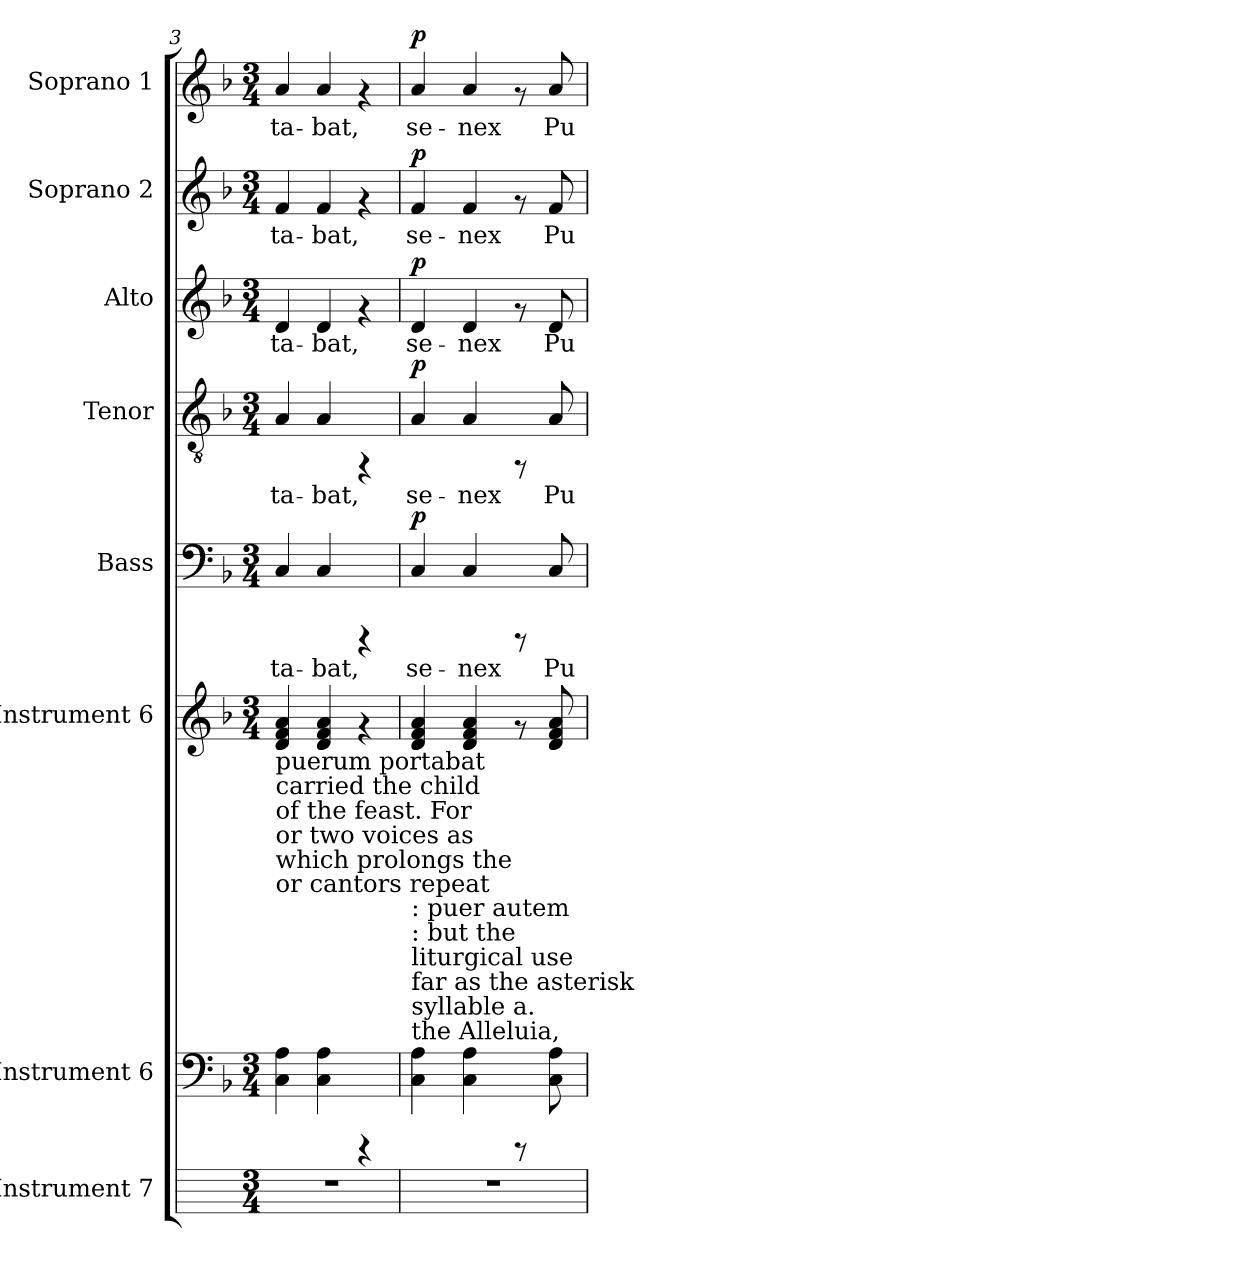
**kern	**kern	**kern	**kern	**text	**dynam	**kern	**text	**dynam	**kern	**text	**dynam	**kern	**text	**dynam	**kern	**text	**dynam
*part8	*part7	*part6	*part5	*part5	*part5	*part4	*part4	*part4	*part3	*part3	*part3	*part2	*part2	*part2	*part1	*part1	*part1
*staff8	*staff7	*staff6	*staff5	*staff5	*staff5	*staff4	*staff4	*staff4	*staff3	*staff3	*staff3	*staff2	*staff2	*staff2	*staff1	*staff1	*staff1
*I"Instrument 7	*I"Instrument 6	*I"Instrument 6	*I"Bass	*	*	*I"Tenor	*	*	*I"Alto	*	*	*I"Soprano 2	*	*	*I"Soprano 1	*	*
*	*	*	*I'B	*	*	*I'T	*	*	*I'A	*	*	*I'S2	*	*	*I'S1	*	*
*	*clefF4	*clefG2	*clefF4	*	*	*clefGv2	*	*	*clefG2	*	*	*clefG2	*	*	*clefG2	*	*
*k[]	*k[b-]	*k[b-]	*k[b-]	*	*	*k[b-]	*	*	*k[b-]	*	*	*k[b-]	*	*	*k[b-]	*	*
*C:	*F:	*F:	*F:	*	*	*F:	*	*	*F:	*	*	*F:	*	*	*F:	*	*
*M3/4	*M3/4	*M3/4	*M3/4	*	*	*M3/4	*	*	*M3/4	*	*	*M3/4	*	*	*M3/4	*	*
=3	=3	=3	=3	=3	=3	=3	=3	=3	=3	=3	=3	=3	=3	=3	=3	=3	=3
!	!	!LO:TX:b:t=puerum portabat	!	!	!	!	!	!	!	!	!	!	!	!	!	!	!
!	!	!LO:TX:b:t=carried the child	!	!	!	!	!	!	!	!	!	!	!	!	!	!	!
!	!	!LO:TX:b:t=of the feast. For	!	!	!	!	!	!	!	!	!	!	!	!	!	!	!
!	!	!LO:TX:b:t=or two voices as	!	!	!	!	!	!	!	!	!	!	!	!	!	!	!
!	!	!LO:TX:b:t=which prolongs the	!	!	!	!	!	!	!	!	!	!	!	!	!	!	!
!	!	!LO:TX:b:t=or cantors repeat	!	!	!	!	!	!	!	!	!	!	!	!	!	!	!
!	!	!	!	!LO:LY:b	!	!	!LO:LY:b	!	!	!LO:LY:b	!	!	!LO:LY:b	!	!	!LO:LY:b	!
2.r	4A\ 4C\	4a/ 4f/ 4d/	4C/	-ta-	.	4A/	-ta-	.	4d/	-ta-	.	4f/	-ta-	.	4a/	-ta-	.
!	!	!	!	!LO:LY:b	!	!	!LO:LY:b	!	!	!LO:LY:b	!	!	!LO:LY:b	!	!	!LO:LY:b	!
.	4A\ 4C\	4a/ 4f/ 4d/	4C/	-bat,	.	4A/	-bat,	.	4d/	-bat,	.	4f/	-bat,	.	4a/	-bat,	.
.	4rCCC	4rf	4rCCC	.	.	4rFF	.	.	4rf	.	.	4rf	.	.	4rf	.	.
=4	=4	=4	=4	=4	=4	=4	=4	=4	=4	=4	=4	=4	=4	=4	=4	=4	=4
!	!	!LO:TX:b:t=&colon; puer autem	!	!	!	!	!	!	!	!	!	!	!	!	!	!	!
!	!	!LO:TX:b:t=&colon; but the	!	!	!	!	!	!	!	!	!	!	!	!	!	!	!
!	!	!LO:TX:b:t=liturgical use	!	!	!	!	!	!	!	!	!	!	!	!	!	!	!
!	!	!LO:TX:b:t=far as the asterisk	!	!	!	!	!	!	!	!	!	!	!	!	!	!	!
!	!	!LO:TX:b:t=syllable a.	!	!	!	!	!	!	!	!	!	!	!	!	!	!	!
!	!	!LO:TX:b:t=the Alleluia,	!	!	!	!	!	!	!	!	!	!	!	!	!	!	!
!	!	!	!	!LO:LY:b	!LO:DY:a	!	!LO:LY:b	!LO:DY:a	!	!LO:LY:b	!LO:DY:a	!	!LO:LY:b	!LO:DY:a	!	!LO:LY:b	!LO:DY:a
2.r	4A\ 4C\	4a/ 4f/ 4d/	4C/	se-	p	4A/	se-	p	4d/	se-	p	4f/	se-	p	4a/	se-	p
!	!	!	!	!LO:LY:b	!	!	!LO:LY:b	!	!	!LO:LY:b	!	!	!LO:LY:b	!	!	!LO:LY:b	!
.	4C\ 4A\	4a/ 4f/ 4d/	4C/	-nex	.	4A/	-nex	.	4d/	-nex	.	4f/	-nex	.	4a/	-nex	.
.	8rCCC	8rf	8rCCC	.	.	8rFF	.	.	8rf	.	.	8rf	.	.	8rf	.	.
!	!	!	!	!LO:LY:b	!	!	!LO:LY:b	!	!	!LO:LY:b	!	!	!LO:LY:b	!	!	!LO:LY:b	!
.	8A\ 8C\	8a/ 8f/ 8d/	8C/	Pu-	.	8A/	Pu-	.	8d/	Pu-	.	8f/	Pu-	.	8a/	Pu-	.
=	=	=	=	=	=	=	=	=	=	=	=	=	=	=	=	=	=
*-	*-	*-	*-	*-	*-	*-	*-	*-	*-	*-	*-	*-	*-	*-	*-	*-	*-
